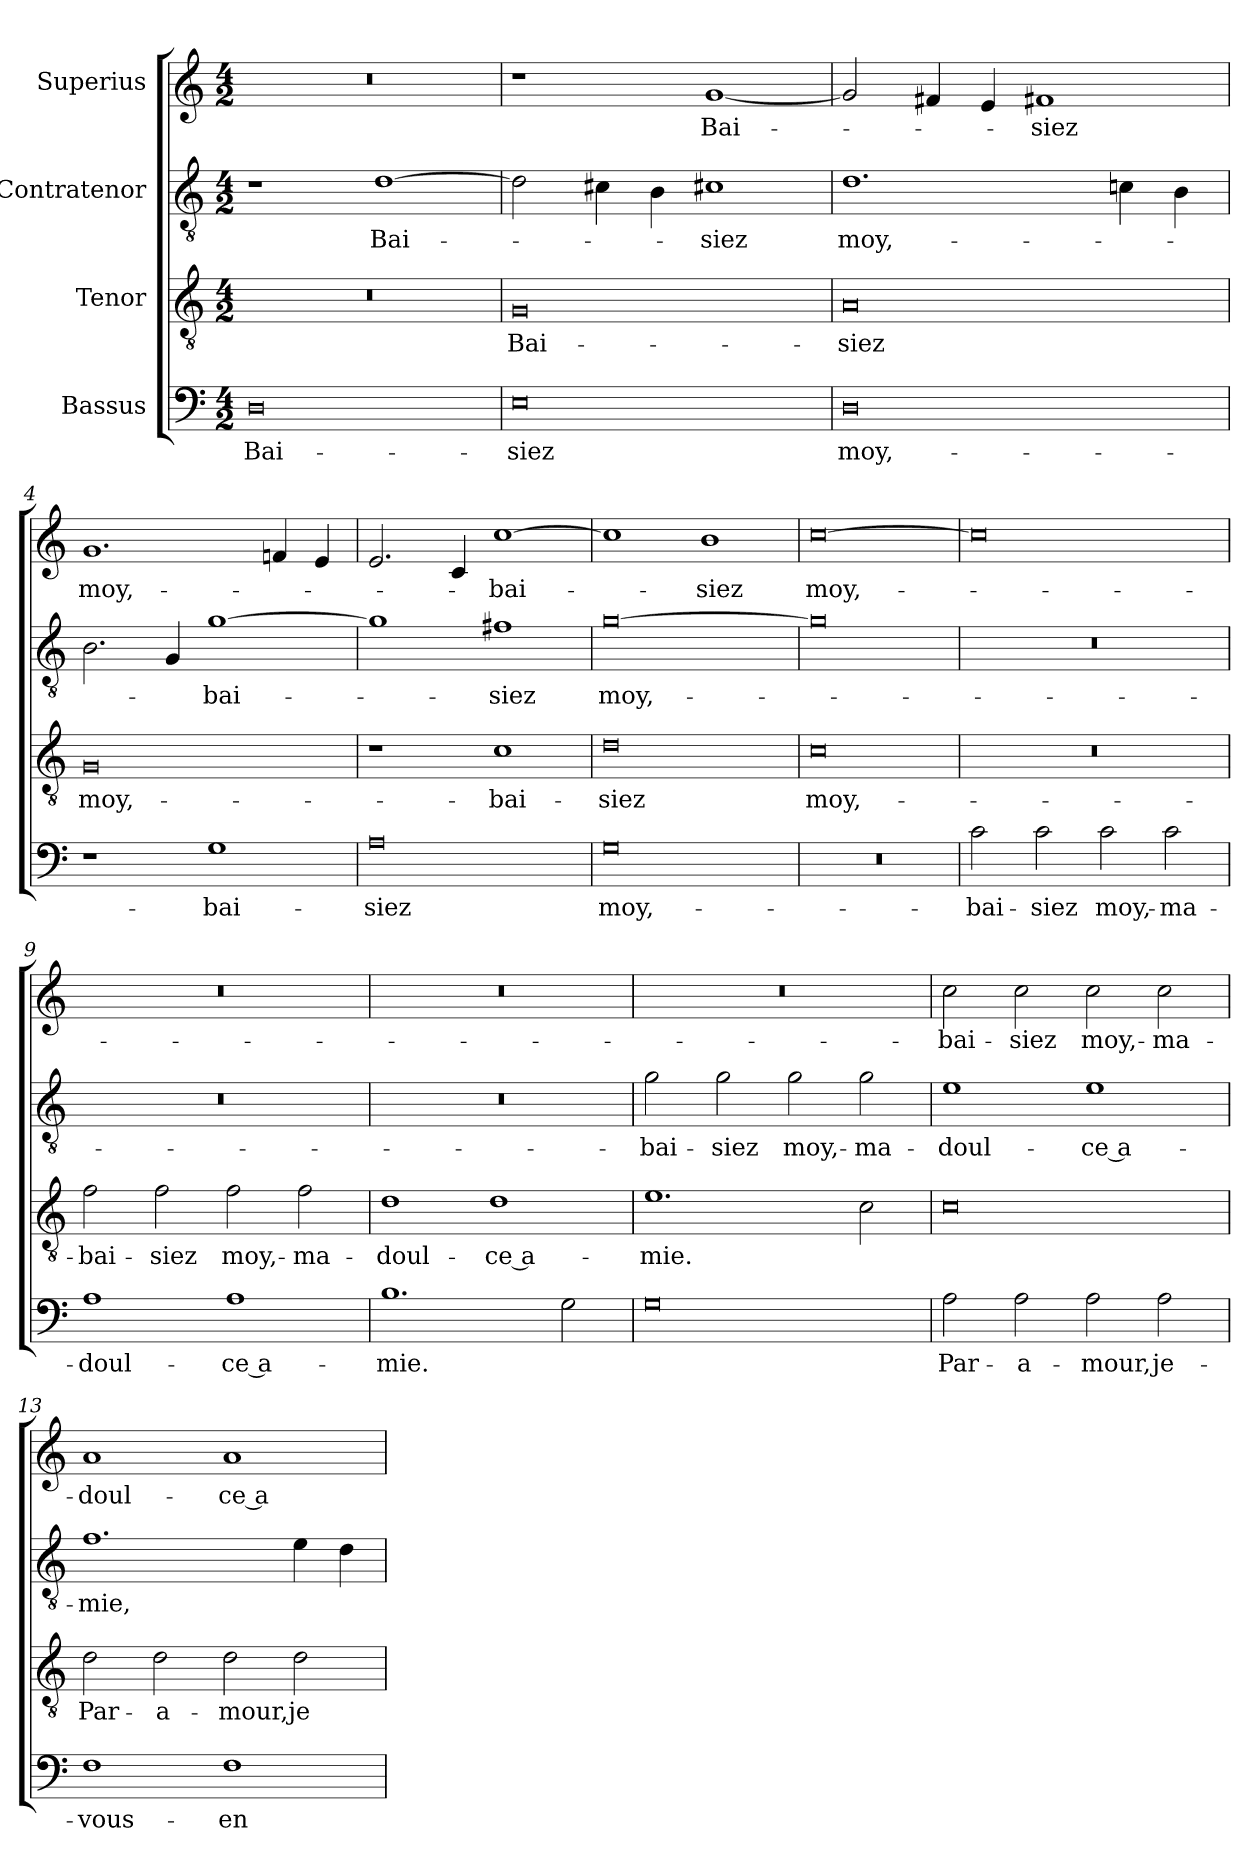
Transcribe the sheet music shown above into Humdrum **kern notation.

**kern	**text	**kern	**text	**kern	**text	**kern	**text
*part4	*part4	*part3	*part3	*part2	*part2	*part1	*part1
*staff4	*staff4	*staff3	*staff3	*staff2	*staff2	*staff1	*staff1
*I"Bassus	*	*I"Tenor	*	*I"Contratenor	*	*I"Superius	*
*clefF4	*	*clefGv2	*	*clefGv2	*	*clefG2	*
*k[]	*	*k[]	*	*k[]	*	*k[]	*
*M4/2	*	*M4/2	*	*M4/2	*	*M4/2	*
=1	=1	=1	=1	=1	=1	=1	=1
0D\	Bai-	0r	.	1r	.	0r	.
.	.	.	.	[1d\	Bai-	.	.
=2	=2	=2	=2	=2	=2	=2	=2
0E\	-siez	0G/	Bai-	2d\]	.	1r	.
.	.	.	.	4c#X\	.	.	.
.	.	.	.	4B\	.	.	.
.	.	.	.	1c#X\	-siez	[1g/	Bai-
=3	=3	=3	=3	=3	=3	=3	=3
0D\	moy,-	0A/	-siez	1.d\	moy,-	2g/]	.
.	.	.	.	.	.	4f#X/	.
.	.	.	.	.	.	4e/	.
.	.	.	.	.	.	1f#X/	-siez
.	.	.	.	4cn\	.	.	.
.	.	.	.	4B\	.	.	.
=4	=4	=4	=4	=4	=4	=4	=4
1r	.	0G/	moy,-	2.B\	.	1.g/	moy,-
.	.	.	.	4G/	.	.	.
1G\	bai-	.	.	[1g\	bai-	.	.
.	.	.	.	.	.	4fn/	.
.	.	.	.	.	.	4e/	.
=5	=5	=5	=5	=5	=5	=5	=5
0A\	-siez	1r	.	1g\]	.	2.e/	.
.	.	.	.	.	.	4c/	.
.	.	1c\	bai-	1f#X\	-siez	[1cc\	bai-
=6	=6	=6	=6	=6	=6	=6	=6
0G\	moy,-	0d\	-siez	[0g\	moy,-	1cc\]	.
.	.	.	.	.	.	1b\	-siez
=7	=7	=7	=7	=7	=7	=7	=7
0r	.	0c\	moy,-	0g\]	.	[0cc\	moy,-
=8	=8	=8	=8	=8	=8	=8	=8
2c\	bai-	0r	.	0r	.	0cc\]	.
2c\	-siez	.	.	.	.	.	.
2c\	moy,-	.	.	.	.	.	.
2c\	ma-	.	.	.	.	.	.
=9	=9	=9	=9	=9	=9	=9	=9
1A\	doul-	2f\	bai-	0r	.	0r	.
.	.	2f\	-siez	.	.	.	.
1A\	-ce a-	2f\	moy,-	.	.	.	.
.	.	2f\	ma-	.	.	.	.
=10	=10	=10	=10	=10	=10	=10	=10
1.B\	-mie.	1d\	doul-	0r	.	0r	.
.	.	1d\	-ce a-	.	.	.	.
2G\	.	.	.	.	.	.	.
=11	=11	=11	=11	=11	=11	=11	=11
0G\	.	1.e\	-mie.	2g\	bai-	0r	.
.	.	.	.	2g\	-siez	.	.
.	.	.	.	2g\	moy,-	.	.
.	.	2c\	.	2g\	ma-	.	.
=12	=12	=12	=12	=12	=12	=12	=12
2A\	Par-	0c\	.	1e\	doul-	2cc\	bai-
2A\	a-	.	.	.	.	2cc\	-siez
2A\	-mour,	.	.	1e\	-ce a-	2cc\	moy,-
2A\	je-	.	.	.	.	2cc\	ma-
=13	=13	=13	=13	=13	=13	=13	=13
1F\	vous-	2d\	Par-	1.f\	-mie,	1a/	doul-
.	.	2d\	a-	.	.	.	.
1F\	en-	2d\	-mour,	.	.	1a/	-ce a-
.	.	2d\	je-	4e\	.	.	.
.	.	.	.	4d\	.	.	.
=	=	=	=	=	=	=	=
*-	*-	*-	*-	*-	*-	*-	*-
